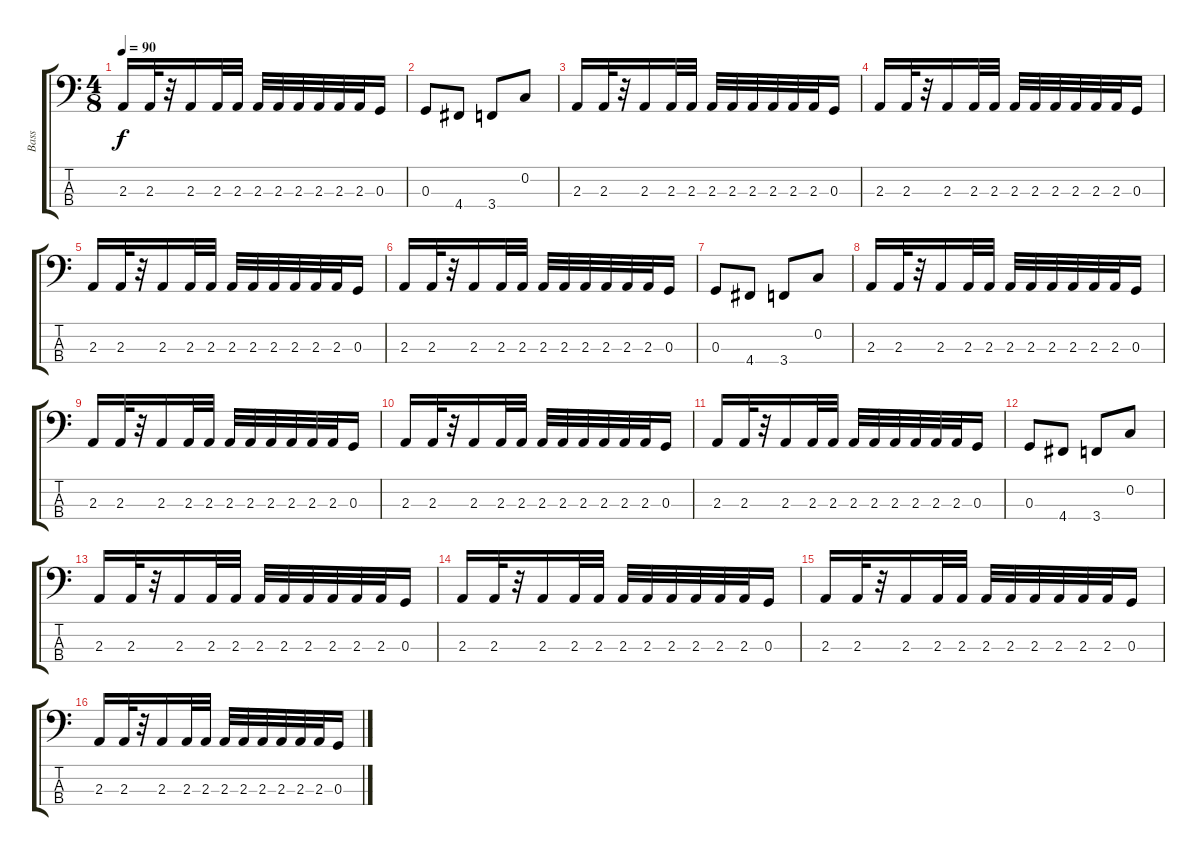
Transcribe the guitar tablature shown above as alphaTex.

\track ("Bass" "Bass") {instrument electricbassfinger}
\staff {score tabs}
\tuning (F2 C2 G1 D1) {hide}
\ts (4 8)
\tempo 90
\clef f4
\ks c
2.3.16{dy f} 2.3.32 r.32 2.3.16 2.3.32 2.3.32 2.3.32 2.3.32 2.3.32 2.3.32 2.3.32 2.3.32 0.3.16 |
0.3.8 4.4.8 3.4.8 0.2.8 |
2.3.16 2.3.32 r.32 2.3.16 2.3.32 2.3.32 2.3.32 2.3.32 2.3.32 2.3.32 2.3.32 2.3.32 0.3.16 |
2.3.16 2.3.32 r.32 2.3.16 2.3.32 2.3.32 2.3.32 2.3.32 2.3.32 2.3.32 2.3.32 2.3.32 0.3.16 |
2.3.16 2.3.32 r.32 2.3.16 2.3.32 2.3.32 2.3.32 2.3.32 2.3.32 2.3.32 2.3.32 2.3.32 0.3.16 |
2.3.16 2.3.32 r.32 2.3.16 2.3.32 2.3.32 2.3.32 2.3.32 2.3.32 2.3.32 2.3.32 2.3.32 0.3.16 |
0.3.8 4.4.8 3.4.8 0.2.8 |
2.3.16 2.3.32 r.32 2.3.16 2.3.32 2.3.32 2.3.32 2.3.32 2.3.32 2.3.32 2.3.32 2.3.32 0.3.16 |
2.3.16 2.3.32 r.32 2.3.16 2.3.32 2.3.32 2.3.32 2.3.32 2.3.32 2.3.32 2.3.32 2.3.32 0.3.16 |
2.3.16 2.3.32 r.32 2.3.16 2.3.32 2.3.32 2.3.32 2.3.32 2.3.32 2.3.32 2.3.32 2.3.32 0.3.16 |
2.3.16 2.3.32 r.32 2.3.16 2.3.32 2.3.32 2.3.32 2.3.32 2.3.32 2.3.32 2.3.32 2.3.32 0.3.16 |
0.3.8 4.4.8 3.4.8 0.2.8 |
2.3.16 2.3.32 r.32 2.3.16 2.3.32 2.3.32 2.3.32 2.3.32 2.3.32 2.3.32 2.3.32 2.3.32 0.3.16 |
2.3.16 2.3.32 r.32 2.3.16 2.3.32 2.3.32 2.3.32 2.3.32 2.3.32 2.3.32 2.3.32 2.3.32 0.3.16 |
2.3.16 2.3.32 r.32 2.3.16 2.3.32 2.3.32 2.3.32 2.3.32 2.3.32 2.3.32 2.3.32 2.3.32 0.3.16 |
2.3.16 2.3.32 r.32 2.3.16 2.3.32 2.3.32 2.3.32 2.3.32 2.3.32 2.3.32 2.3.32 2.3.32 0.3.16
